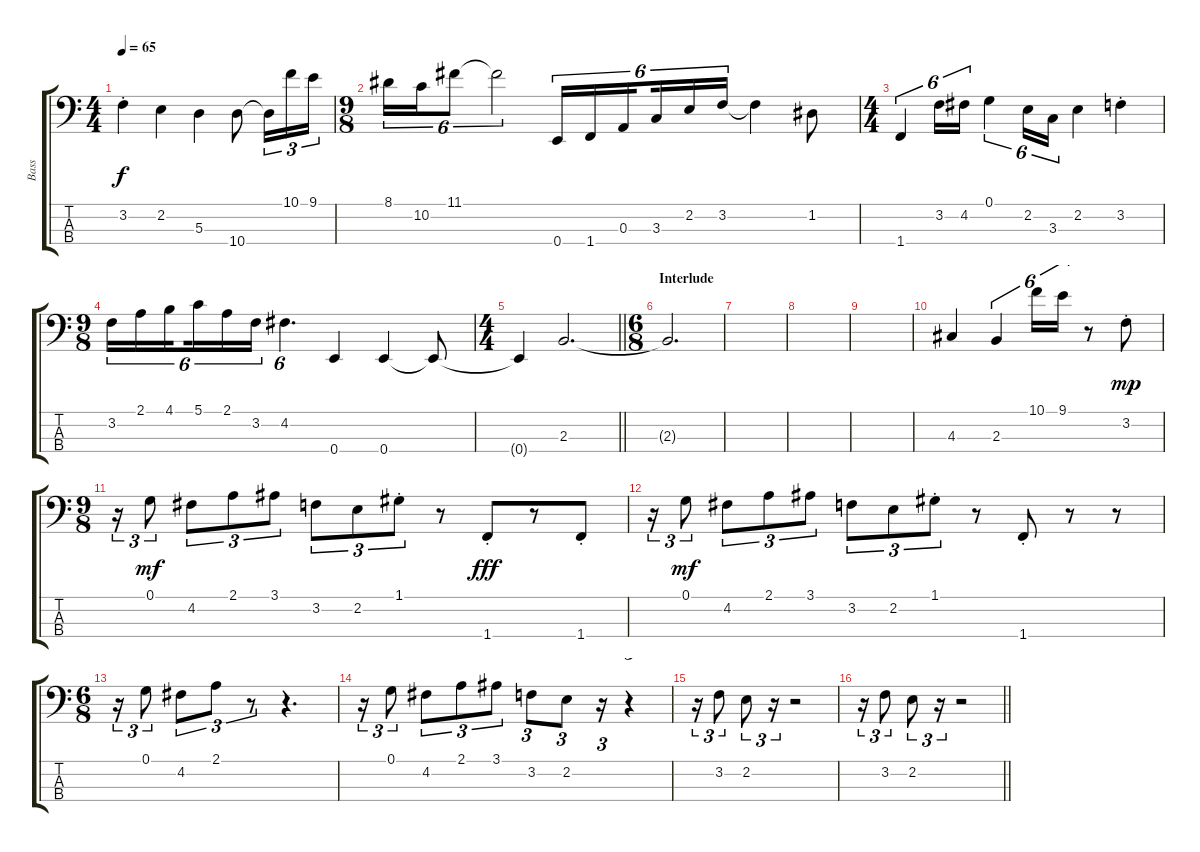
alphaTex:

\track ("Bass" "Bass") {instrument slapbass2}
\staff {score tabs}
\tuning (G2 D2 A1 E1) {hide}
\ts (4 4)
\tempo 65
\clef f4
\ks c
3.2{st}.4{dy f} 2.2.4 5.3.4 10.4.8 10.4{t}.16{tu (3 2)} 10.1.16{tu (3 2)} 9.1.16{tu (3 2)} |
\ts (9 8)
8.1.16{tu (6 4)} 10.2.16{tu (6 4)} 11.1.8{tu (6 4)} 11.1{t}.2{tu (6 4)} 0.4.16{tu (6 4)} 1.4.16{tu (6 4)} 0.3.16{tu (6 4) beam splitsecondary} 3.3.16{tu (6 4)} 2.2.16{tu (6 4)} 3.2.16{tu (6 4)} 3.2{t}.4 1.2.8 |
\ts (4 4)
1.4.4{tu (6 4)} 3.2.16{tu (6 4)} 4.2.16{tu (6 4)} 0.1.4{tu (6 4)} 2.2.16{tu (6 4)} 3.3.16{tu (6 4)} 2.2.4 3.2{st}.4 |
\ts (9 8)
3.2.16{tu (6 4)} 2.1.16{tu (6 4)} 4.1.16{tu (6 4) beam splitsecondary} 5.1.16{tu (6 4)} 2.1.16{tu (6 4)} 3.2.16{tu (6 4)} 4.2.4{d tu (6 4)} 0.4.4 0.4.4 0.4{t}.8 |
\ts (4 4)
\barLineRight lightlight
0.4{t}.4 2.3.2{d} |
\ts (6 8)
\section ("" "Interlude")
2.3{t}.2{d} |
|
|
|
4.3.4 2.3.4{tu (6 4)} 10.1.16{tu (6 4)} 9.1.16{tu (6 4)} r.8 3.2{st}.8{dy mp} |
\ts (9 8)
r.16{tu (3 2)} 0.1.8{tu (3 2) dy mf} 4.2.8{tu (3 2)} 2.1.8{tu (3 2)} 3.1.8{tu (3 2)} 3.2.8{tu (3 2)} 2.2.8{tu (3 2)} 1.1{st}.8{tu (3 2)} r.8 1.4{st}.8{dy fff} r.8 1.4{st}.8 |
r.16{tu (3 2)} 0.1.8{tu (3 2) dy mf} 4.2.8{tu (3 2)} 2.1.8{tu (3 2)} 3.1.8{tu (3 2)} 3.2.8{tu (3 2)} 2.2.8{tu (3 2)} 1.1{st}.8{tu (3 2)} r.8 1.4{st}.8 r.8 r.8 |
\ts (6 8)
r.16{tu (3 2)} 0.1.8{tu (3 2)} 4.2.8{tu (3 2)} 2.1.8{tu (3 2)} r.8{tu (3 2)} r.4{d} |
r.16{tu (3 2)} 0.1.8{tu (3 2)} 4.2.8{tu (3 2)} 2.1.8{tu (3 2)} 3.1.8{tu (3 2)} 3.2.8{tu (3 2)} 2.2.8{tu (3 2)} r.16{tu (3 2)} r.4{tu (3 2)} |
r.16{tu (3 2)} 3.2.8{tu (3 2)} 2.2.8{tu (3 2)} r.16{tu (3 2)} r.2 |
\barLineRight lightlight
r.16{tu (3 2)} 3.2.8{tu (3 2)} 2.2.8{tu (3 2)} r.16{tu (3 2)} r.2
